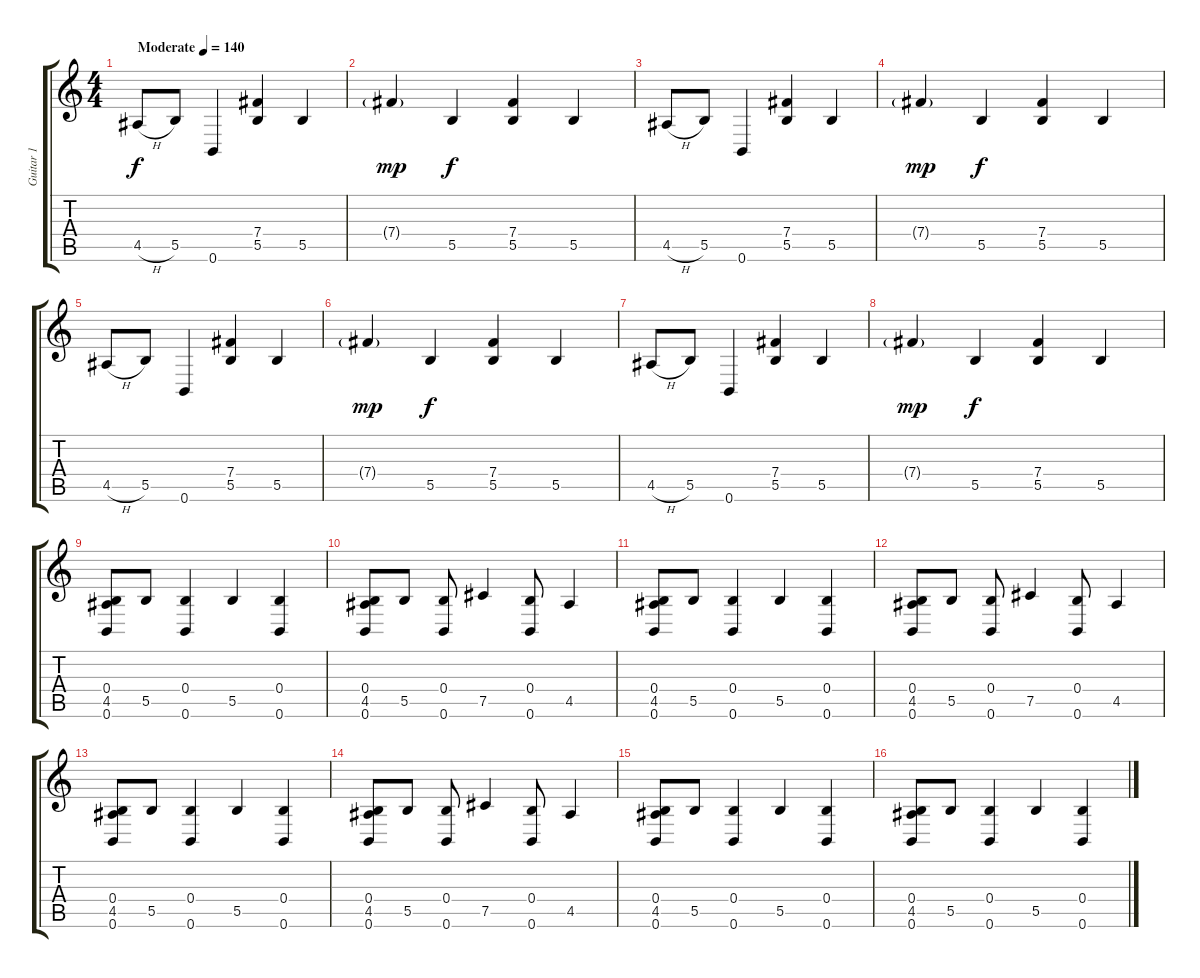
\track ("Guitar 1" "Guitar 1") {instrument electricguitarclean}
\staff {score tabs}
\tuning (E4 B3 E3 B2 Gb2 B1) {hide}
\ts (4 4)
\tempo (140 "Moderate")
\clef g2
\ks c
4.5{h}.8{dy f instrument electricguitarclean} 5.5.8 0.6.4 (7.4 5.5).4 5.5.4 |
7.4{g}.4{dy mp} 5.5.4{dy f} (7.4 5.5).4 5.5.4 |
4.5{h}.8 5.5.8 0.6.4 (7.4 5.5).4 5.5.4 |
7.4{g}.4{dy mp} 5.5.4{dy f} (7.4 5.5).4 5.5.4 |
4.5{h}.8 5.5.8 0.6.4 (7.4 5.5).4 5.5.4 |
7.4{g}.4{dy mp} 5.5.4{dy f} (7.4 5.5).4 5.5.4 |
4.5{h}.8 5.5.8 0.6.4 (7.4 5.5).4 5.5.4 |
7.4{g}.4{dy mp} 5.5.4{dy f} (7.4 5.5).4 5.5.4 |
(0.4 4.5 0.6).8 5.5.8 (0.4 0.6).4 5.5.4 (0.4 0.6).4 |
(0.4 4.5 0.6).8 5.5.8 (0.4 0.6).8 7.5.4 (0.4 0.6).8 4.5.4 |
(0.4 4.5 0.6).8 5.5.8 (0.4 0.6).4 5.5.4 (0.4 0.6).4 |
(0.4 4.5 0.6).8 5.5.8 (0.4 0.6).8 7.5.4 (0.4 0.6).8 4.5.4 |
(0.4 4.5 0.6).8 5.5.8 (0.4 0.6).4 5.5.4 (0.4 0.6).4 |
(0.4 4.5 0.6).8 5.5.8 (0.4 0.6).8 7.5.4 (0.4 0.6).8 4.5.4 |
(0.4 4.5 0.6).8 5.5.8 (0.4 0.6).4 5.5.4 (0.4 0.6).4 |
(0.4 4.5 0.6).8 5.5.8 (0.4 0.6).4 5.5.4 (0.4 0.6).4
